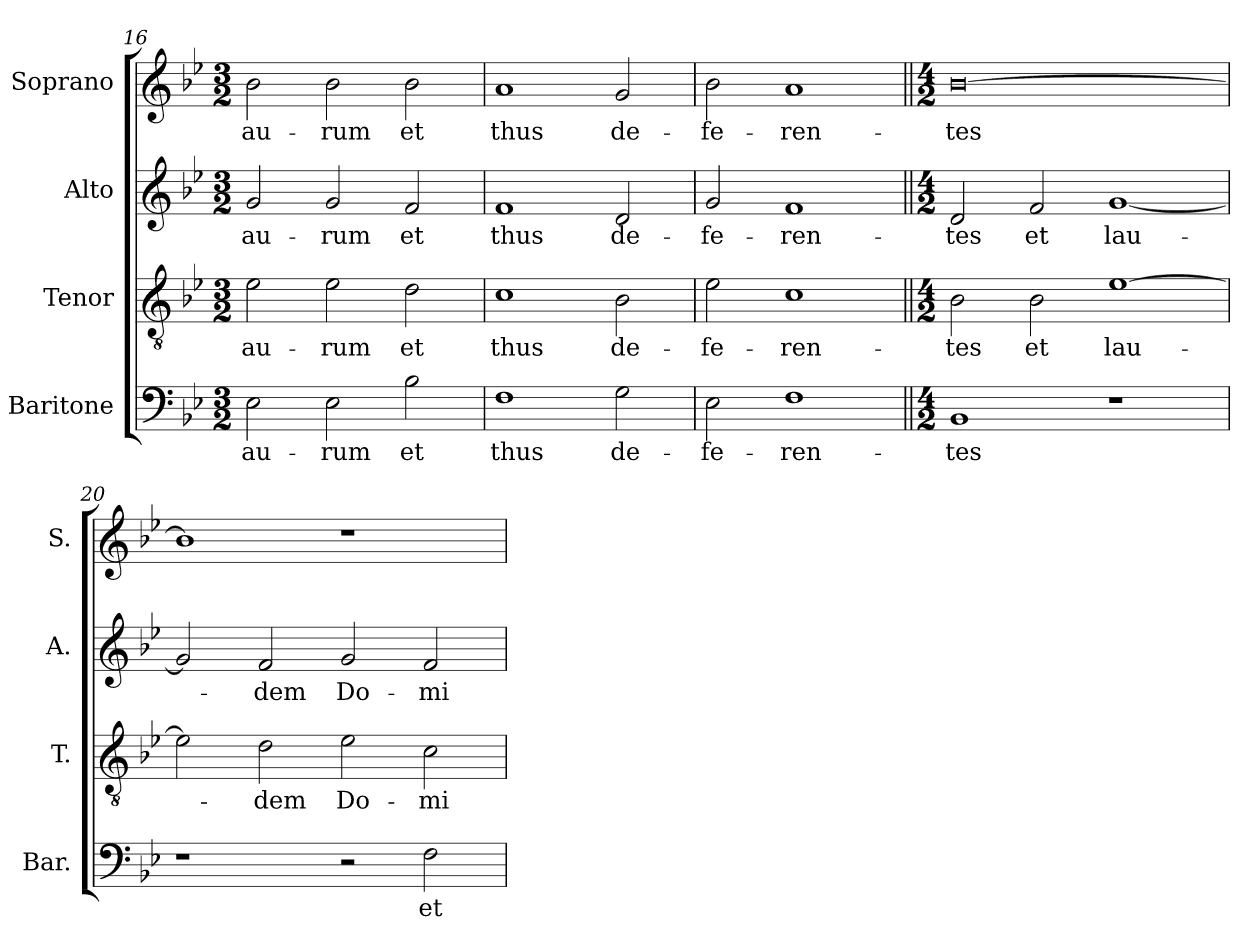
**kern	**text	**kern	**text	**kern	**text	**kern	**text
*part4	*part4	*part3	*part3	*part2	*part2	*part1	*part1
*staff4	*staff4	*staff3	*staff3	*staff2	*staff2	*staff1	*staff1
*I"Baritone	*	*I"Tenor	*	*I"Alto	*	*I"Soprano	*
*I'Bar.	*	*I'T.	*	*I'A.	*	*I'S.	*
*clefF4	*	*clefGv2	*	*clefG2	*	*clefG2	*
*	*	*ITrd7c12	*	*	*	*	*
*k[b-e-]	*	*k[b-e-]	*	*k[b-e-]	*	*k[b-e-]	*
*B-:	*	*B-:	*	*B-:	*	*B-:	*
*M3/2	*	*M3/2	*	*M3/2	*	*M3/2	*
=16	=16	=16	=16	=16	=16	=16	=16
!	!LO:LY:b:color=#000000	!	!	!	!	!	!
!	!	!	!LO:LY:b:color=#000000	!	!	!	!
!	!	!	!	!	!LO:LY:b:color=#000000	!	!
!	!	!	!	!	!	!	!LO:LY:b:color=#000000
2E-i\	au-	2E-i\	au-	2gi/	au-	2b-i\	au-
!	!LO:LY:b:color=#000000	!	!	!	!	!	!
!	!	!	!LO:LY:b:color=#000000	!	!	!	!
!	!	!	!	!	!LO:LY:b:color=#000000	!	!
!	!	!	!	!	!	!	!LO:LY:b:color=#000000
2E-i\	-rum	2E-i\	-rum	2gi/	-rum	2b-i\	-rum
!	!LO:LY:b:color=#000000	!	!	!	!	!	!
!	!	!	!LO:LY:b:color=#000000	!	!	!	!
!	!	!	!	!	!LO:LY:b:color=#000000	!	!
!	!	!	!	!	!	!	!LO:LY:b:color=#000000
2B-i\	et	2Di\	et	2fi/	et	2b-i\	et
!!LO:LB:g=z
=17	=17	=17	=17	=17	=17	=17	=17
!	!LO:LY:b:color=#000000	!	!	!	!	!	!
!	!	!	!LO:LY:b:color=#000000	!	!	!	!
!	!	!	!	!	!LO:LY:b:color=#000000	!	!
!	!	!	!	!	!	!	!LO:LY:b:color=#000000
1Fi	thus	1Ci	thus	1fi	thus	1ai	thus
!	!LO:LY:b:color=#000000	!	!	!	!	!	!
!	!	!	!LO:LY:b:color=#000000	!	!	!	!
!	!	!	!	!	!LO:LY:b:color=#000000	!	!
!	!	!	!	!	!	!	!LO:LY:b:color=#000000
2Gi\	de-	2BB-i\	de-	2di/	de-	2gi/	de-
=18	=18	=18	=18	=18	=18	=18	=18
!	!LO:LY:b:color=#000000	!	!	!	!	!	!
!	!	!	!LO:LY:b:color=#000000	!	!	!	!
!	!	!	!	!	!LO:LY:b:color=#000000	!	!
!	!	!	!	!	!	!	!LO:LY:b:color=#000000
2E-i\	-fe-	2E-i\	-fe-	2gi/	-fe-	2b-i\	-fe-
!	!LO:LY:b:color=#000000	!	!	!	!	!	!
!	!	!	!LO:LY:b:color=#000000	!	!	!	!
!	!	!	!	!	!LO:LY:b:color=#000000	!	!
!	!	!	!	!	!	!	!LO:LY:b:color=#000000
1Fi	-ren-	1Ci	-ren-	1fi	-ren-	1ai	-ren-
=19||	=19||	=19||	=19||	=19||	=19||	=19||	=19||
*M4/2	*	*M4/2	*	*M4/2	*	*M4/2	*
!	!LO:LY:b:color=#000000	!	!	!	!	!	!
!	!	!	!LO:LY:b:color=#000000	!	!	!	!
!	!	!	!	!	!LO:LY:b:color=#000000	!	!
*	*	*	*	*	*	*MM248	*
!	!	!	!	!	!	!	!LO:LY:b:color=#000000
1BB-i	-tes	2BB-i\	-tes	2di/	-tes	[0b-i	-tes
!	!	!	!LO:LY:b:color=#000000	!	!	!	!
!	!	!	!	!	!LO:LY:b:color=#000000	!	!
.	.	2BB-i\	et	2fi/	et	.	.
!	!	!	!LO:LY:b:color=#000000	!	!	!	!
!	!	!	!	!	!LO:LY:b:color=#000000	!	!
1r	.	[1E-i	lau-	[1gi	lau-	.	.
=20	=20	=20	=20	=20	=20	=20	=20
1r	.	2E-i\]	.	2gi/]	.	1b-i]	.
!	!	!	!LO:LY:b:color=#000000	!	!	!	!
!	!	!	!	!	!LO:LY:b:color=#000000	!	!
.	.	2Di\	-dem	2fi/	-dem	.	.
!	!	!	!LO:LY:b:color=#000000	!	!	!	!
!	!	!	!	!	!LO:LY:b:color=#000000	!	!
2r	.	2E-i\	Do-	2gi/	Do-	1r	.
!	!LO:LY:b:color=#000000	!	!	!	!	!	!
!	!	!	!LO:LY:b:color=#000000	!	!	!	!
!	!	!	!	!	!LO:LY:b:color=#000000	!	!
2Fi\	et	2Ci\	-mi-	2fi/	-mi-	.	.
=	=	=	=	=	=	=	=
*-	*-	*-	*-	*-	*-	*-	*-
